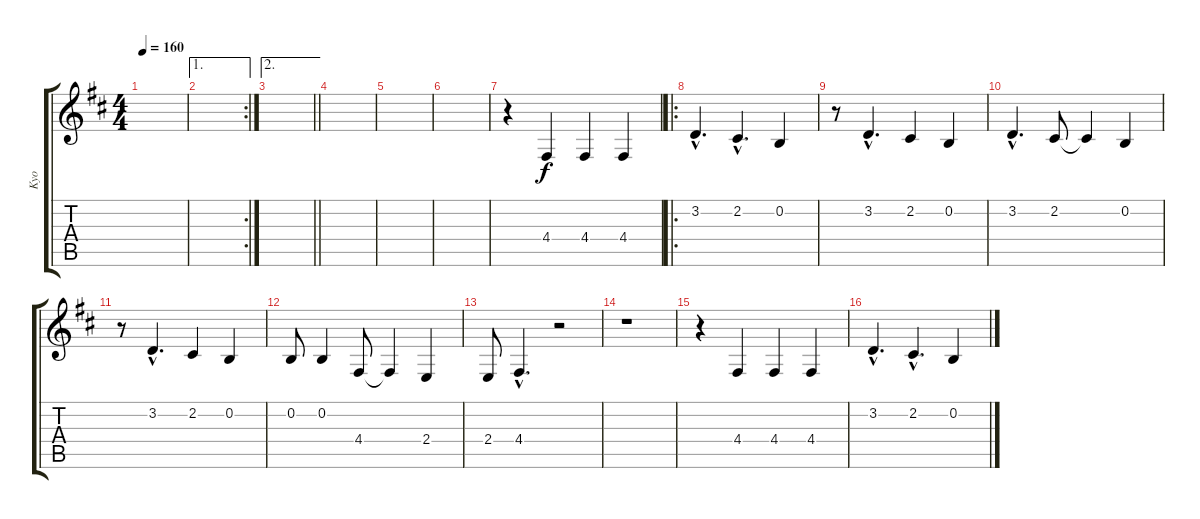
\track ("Kyo" "Kyo") {instrument sopranosax}
\staff {score tabs}
\tuning (E4 B3 G3 D3 A2 E2) {hide}
\ts (4 4)
\tempo 160
\clef g2
\ks d
|
\ae 1
\rc 2
|
\ae 2
\barLineRight lightlight
|
|
|
|
r.4 4.4.4 4.4.4 4.4.4 |
\ro
3.2{hac}.4{d} 2.2{hac}.4{d} 0.2.4 |
r.8 3.2{hac}.4{d} 2.2.4 0.2.4 |
3.2{hac}.4{d} 2.2.8 2.2{t}.4 0.2.4 |
r.8 3.2{hac}.4{d} 2.2.4 0.2.4 |
0.2.8 0.2.4 4.4.8 4.4{t}.4 2.4.4 |
2.4.8 4.4{hac}.4{d} r.2 |
r.1 |
r.4 4.4.4 4.4.4 4.4.4 |
3.2{hac}.4{d} 2.2{hac}.4{d} 0.2.4
